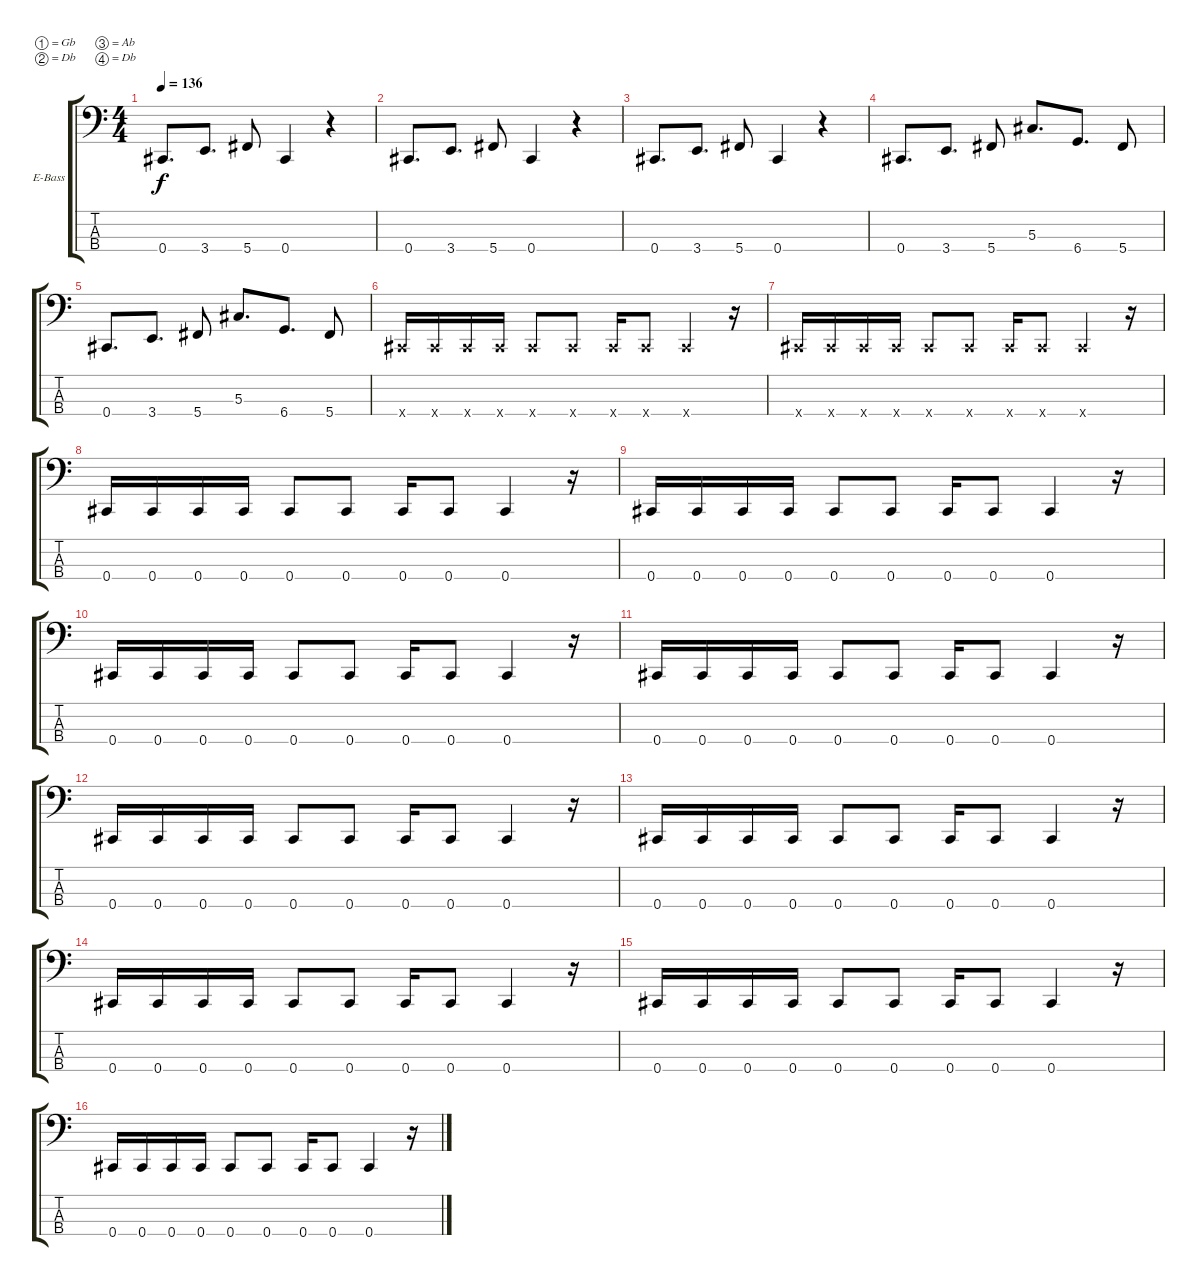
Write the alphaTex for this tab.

\defaultSystemsLayout 4
\bracketExtendMode groupsimilarinstruments
\firstSystemTrackNameOrientation horizontal
\otherSystemsTrackNameOrientation horizontal
\track ("Bob Rock (Bass)" "E-Bass") {instrument electricbassfinger}
\staff {score tabs}
\tuning (Gb2 Db2 Ab1 Db1)
\ts (4 4)
\tempo 136
\clef f4
\ks c
0.4.8{d dy f} 3.4.8{d} 5.4.8 0.4.4 r.4 |
0.4.8{d} 3.4.8{d} 5.4.8 0.4.4 r.4 |
0.4.8{d} 3.4.8{d} 5.4.8 0.4.4 r.4 |
0.4.8{d} 3.4.8{d} 5.4.8 5.3.8{d} 6.4.8{d} 5.4.8 |
0.4.8{d} 3.4.8{d} 5.4.8 5.3.8{d} 6.4.8{d} 5.4.8 |
0.4{x}.16 0.4{x}.16 0.4{x}.16 0.4{x}.16 0.4{x}.8 0.4{x}.8 0.4{x}.16 0.4{x}.8 0.4{x}.4 r.16 |
0.4{x}.16 0.4{x}.16 0.4{x}.16 0.4{x}.16 0.4{x}.8 0.4{x}.8 0.4{x}.16 0.4{x}.8 0.4{x}.4 r.16 |
0.4.16 0.4.16 0.4.16 0.4.16 0.4.8 0.4.8 0.4.16 0.4.8 0.4.4 r.16 |
0.4.16 0.4.16 0.4.16 0.4.16 0.4.8 0.4.8 0.4.16 0.4.8 0.4.4 r.16 |
0.4.16 0.4.16 0.4.16 0.4.16 0.4.8 0.4.8 0.4.16 0.4.8 0.4.4 r.16 |
0.4.16 0.4.16 0.4.16 0.4.16 0.4.8 0.4.8 0.4.16 0.4.8 0.4.4 r.16 |
0.4.16 0.4.16 0.4.16 0.4.16 0.4.8 0.4.8 0.4.16 0.4.8 0.4.4 r.16 |
0.4.16 0.4.16 0.4.16 0.4.16 0.4.8 0.4.8 0.4.16 0.4.8 0.4.4 r.16 |
0.4.16 0.4.16 0.4.16 0.4.16 0.4.8 0.4.8 0.4.16 0.4.8 0.4.4 r.16 |
0.4.16 0.4.16 0.4.16 0.4.16 0.4.8 0.4.8 0.4.16 0.4.8 0.4.4 r.16 |
0.4.16 0.4.16 0.4.16 0.4.16 0.4.8 0.4.8 0.4.16 0.4.8 0.4.4 r.16
